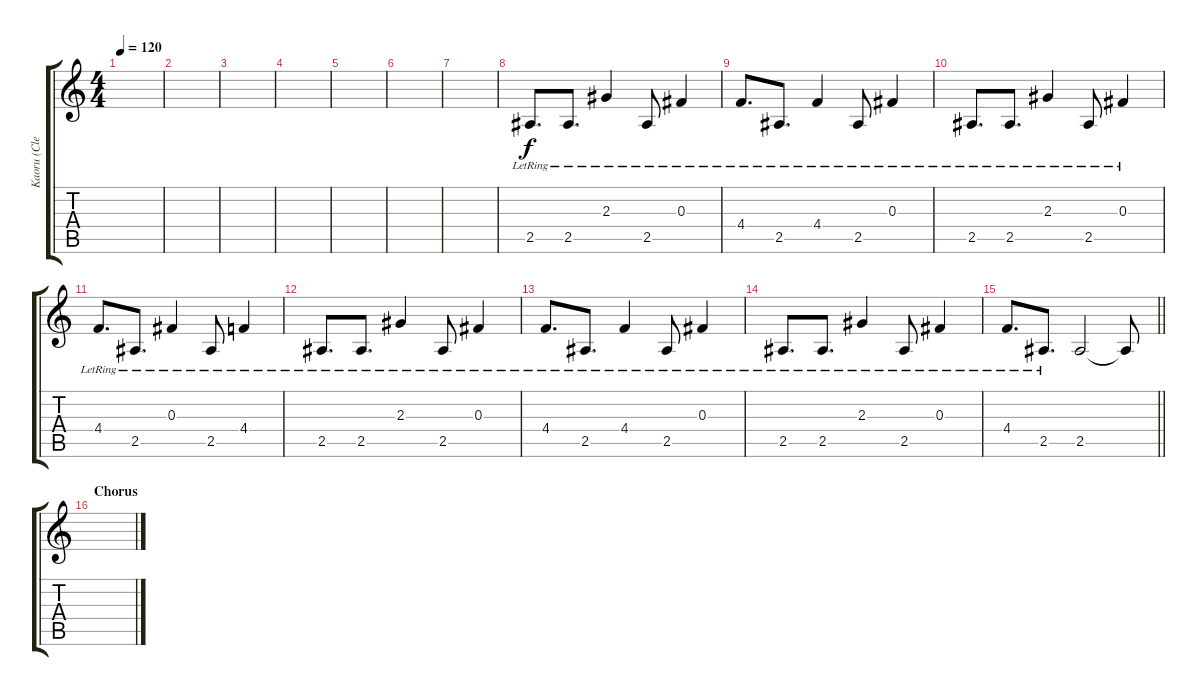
\track ("Kaoru (Clean)" "Kaoru (Cle") {instrument electricguitarclean}
\staff {score tabs}
\tuning (Eb4 Bb3 Gb3 Db3 Ab2 Db2) {hide}
\ts (4 4)
\tempo 120
\clef g2
\ks c
|
|
|
|
|
|
|
2.5{lr}.8{d volume 16 instrument electricguitarclean} 2.5{lr}.8{d} 2.3{lr}.4 2.5{lr}.8 0.3{lr}.4 |
4.4{lr}.8{d} 2.5{lr}.8{d} 4.4{lr}.4 2.5{lr}.8 0.3{lr}.4 |
2.5{lr}.8{d} 2.5{lr}.8{d} 2.3{lr}.4 2.5{lr}.8 0.3{lr}.4 |
4.4{lr}.8{d} 2.5{lr}.8{d} 0.3{lr}.4 2.5{lr}.8 4.4{lr}.4 |
2.5{lr}.8{d} 2.5{lr}.8{d} 2.3{lr}.4 2.5{lr}.8 0.3{lr}.4 |
4.4{lr}.8{d} 2.5{lr}.8{d} 4.4{lr}.4 2.5{lr}.8 0.3{lr}.4 |
2.5{lr}.8{d} 2.5{lr}.8{d} 2.3{lr}.4 2.5{lr}.8 0.3{lr}.4 |
\barLineRight lightlight
4.4{lr}.8{d} 2.5{lr}.8{d} 2.5.2 2.5{t}.8 |
\section ("" "Chorus")
